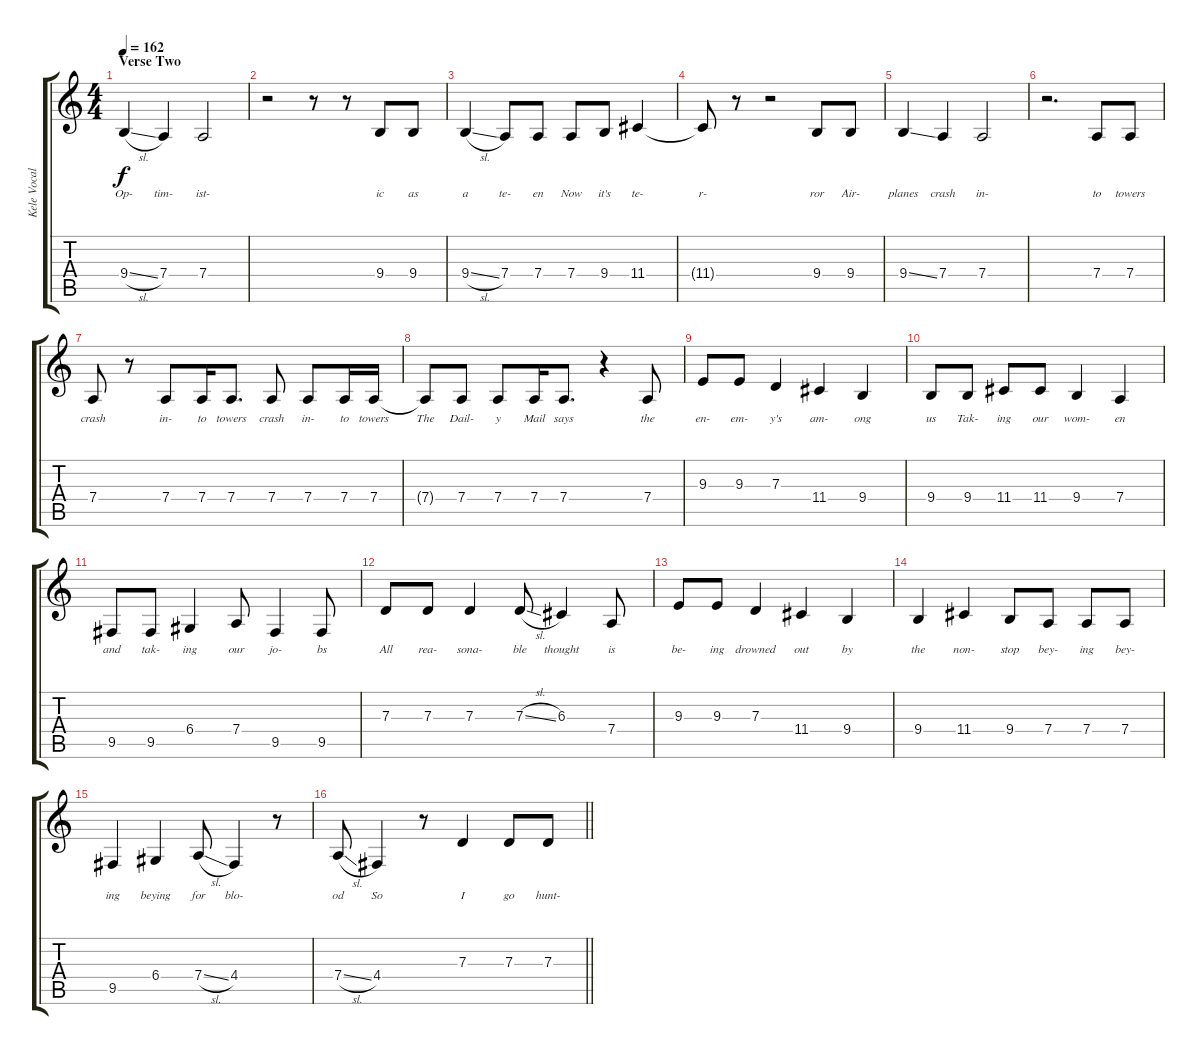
\track ("Kele Vocals" "Kele Vocal") {instrument tenorsax}
\staff {score tabs}
\tuning (E4 B3 G3 D3 A2 E2) {hide}
\ts (4 4)
\section ("" "Verse Two")
\tempo 162
\clef g2
\ks c
9.4{sl}.4{lyrics (0 "Op-") lyrics (1 "") lyrics (2 "") lyrics (3 "") lyrics (4 "") dy f} 7.4.4{lyrics (0 "tim-") lyrics (1 "") lyrics (2 "") lyrics (3 "") lyrics (4 "")} 7.4.2{lyrics (0 "ist-") lyrics (1 "") lyrics (2 "") lyrics (3 "") lyrics (4 "")} |
r.2 r.8 r.8 9.4.8{lyrics (0 "ic") lyrics (1 "") lyrics (2 "") lyrics (3 "") lyrics (4 "")} 9.4.8{lyrics (0 "as") lyrics (1 "") lyrics (2 "") lyrics (3 "") lyrics (4 "")} |
9.4{sl}.4{lyrics (0 "a") lyrics (1 "") lyrics (2 "") lyrics (3 "") lyrics (4 "")} 7.4.8{lyrics (0 "te-") lyrics (1 "") lyrics (2 "") lyrics (3 "") lyrics (4 "")} 7.4.8{lyrics (0 "en") lyrics (1 "") lyrics (2 "") lyrics (3 "") lyrics (4 "")} 7.4.8{lyrics (0 "Now") lyrics (1 "") lyrics (2 "") lyrics (3 "") lyrics (4 "")} 9.4.8{lyrics (0 "it's") lyrics (1 "") lyrics (2 "") lyrics (3 "") lyrics (4 "")} 11.4.4{lyrics (0 "te-") lyrics (1 "") lyrics (2 "") lyrics (3 "") lyrics (4 "")} |
11.4{t}.8{lyrics (0 "r-") lyrics (1 "") lyrics (2 "") lyrics (3 "") lyrics (4 "")} r.8 r.2 9.4.8{lyrics (0 "ror") lyrics (1 "") lyrics (2 "") lyrics (3 "") lyrics (4 "")} 9.4.8{lyrics (0 "Air-") lyrics (1 "") lyrics (2 "") lyrics (3 "") lyrics (4 "")} |
9.4{ss}.4{lyrics (0 "planes") lyrics (1 "") lyrics (2 "") lyrics (3 "") lyrics (4 "")} 7.4.4{lyrics (0 "crash") lyrics (1 "") lyrics (2 "") lyrics (3 "") lyrics (4 "")} 7.4.2{lyrics (0 "in-") lyrics (1 "") lyrics (2 "") lyrics (3 "") lyrics (4 "")} |
r.2{d} 7.4.8{lyrics (0 "to") lyrics (1 "") lyrics (2 "") lyrics (3 "") lyrics (4 "")} 7.4.8{lyrics (0 "towers") lyrics (1 "") lyrics (2 "") lyrics (3 "") lyrics (4 "")} |
7.4.8{lyrics (0 "crash") lyrics (1 "") lyrics (2 "") lyrics (3 "") lyrics (4 "")} r.8 7.4.8{lyrics (0 "in-") lyrics (1 "") lyrics (2 "") lyrics (3 "") lyrics (4 "")} 7.4.16{lyrics (0 "to") lyrics (1 "") lyrics (2 "") lyrics (3 "") lyrics (4 "")} 7.4.8{d lyrics (0 "towers") lyrics (1 "") lyrics (2 "") lyrics (3 "") lyrics (4 "")} 7.4.8{lyrics (0 "crash") lyrics (1 "") lyrics (2 "") lyrics (3 "") lyrics (4 "")} 7.4.8{lyrics (0 "in-") lyrics (1 "") lyrics (2 "") lyrics (3 "") lyrics (4 "")} 7.4.16{lyrics (0 "to") lyrics (1 "") lyrics (2 "") lyrics (3 "") lyrics (4 "")} 7.4.16{lyrics (0 "towers") lyrics (1 "") lyrics (2 "") lyrics (3 "") lyrics (4 "")} |
7.4{t}.8{lyrics (0 "The") lyrics (1 "") lyrics (2 "") lyrics (3 "") lyrics (4 "")} 7.4.8{lyrics (0 "Dail-") lyrics (1 "") lyrics (2 "") lyrics (3 "") lyrics (4 "")} 7.4.8{lyrics (0 "y") lyrics (1 "") lyrics (2 "") lyrics (3 "") lyrics (4 "")} 7.4.16{lyrics (0 "Mail") lyrics (1 "") lyrics (2 "") lyrics (3 "") lyrics (4 "")} 7.4.8{d lyrics (0 "says") lyrics (1 "") lyrics (2 "") lyrics (3 "") lyrics (4 "")} r.4 7.4.8{lyrics (0 "the") lyrics (1 "") lyrics (2 "") lyrics (3 "") lyrics (4 "")} |
9.3.8{lyrics (0 "en-") lyrics (1 "") lyrics (2 "") lyrics (3 "") lyrics (4 "")} 9.3.8{lyrics (0 "em-") lyrics (1 "") lyrics (2 "") lyrics (3 "") lyrics (4 "")} 7.3.4{lyrics (0 "y's") lyrics (1 "") lyrics (2 "") lyrics (3 "") lyrics (4 "")} 11.4.4{lyrics (0 "am-") lyrics (1 "") lyrics (2 "") lyrics (3 "") lyrics (4 "")} 9.4.4{lyrics (0 "ong") lyrics (1 "") lyrics (2 "") lyrics (3 "") lyrics (4 "")} |
9.4.8{lyrics (0 "us") lyrics (1 "") lyrics (2 "") lyrics (3 "") lyrics (4 "")} 9.4.8{lyrics (0 "Tak-") lyrics (1 "") lyrics (2 "") lyrics (3 "") lyrics (4 "")} 11.4.8{lyrics (0 "ing") lyrics (1 "") lyrics (2 "") lyrics (3 "") lyrics (4 "")} 11.4.8{lyrics (0 "our") lyrics (1 "") lyrics (2 "") lyrics (3 "") lyrics (4 "")} 9.4.4{lyrics (0 "wom-") lyrics (1 "") lyrics (2 "") lyrics (3 "") lyrics (4 "")} 7.4.4{lyrics (0 "en") lyrics (1 "") lyrics (2 "") lyrics (3 "") lyrics (4 "")} |
9.5.8{lyrics (0 "and") lyrics (1 "") lyrics (2 "") lyrics (3 "") lyrics (4 "")} 9.5.8{lyrics (0 "tak-") lyrics (1 "") lyrics (2 "") lyrics (3 "") lyrics (4 "")} 6.4.4{lyrics (0 "ing") lyrics (1 "") lyrics (2 "") lyrics (3 "") lyrics (4 "")} 7.4.8{lyrics (0 "our") lyrics (1 "") lyrics (2 "") lyrics (3 "") lyrics (4 "")} 9.5.4{lyrics (0 "jo-") lyrics (1 "") lyrics (2 "") lyrics (3 "") lyrics (4 "")} 9.5.8{lyrics (0 "bs") lyrics (1 "") lyrics (2 "") lyrics (3 "") lyrics (4 "")} |
7.3.8{lyrics (0 "All") lyrics (1 "") lyrics (2 "") lyrics (3 "") lyrics (4 "")} 7.3.8{lyrics (0 "rea-") lyrics (1 "") lyrics (2 "") lyrics (3 "") lyrics (4 "")} 7.3.4{lyrics (0 "sona-") lyrics (1 "") lyrics (2 "") lyrics (3 "") lyrics (4 "")} 7.3{sl}.8{lyrics (0 "ble") lyrics (1 "") lyrics (2 "") lyrics (3 "") lyrics (4 "")} 6.3.4{lyrics (0 "thought") lyrics (1 "") lyrics (2 "") lyrics (3 "") lyrics (4 "")} 7.4.8{lyrics (0 "is") lyrics (1 "") lyrics (2 "") lyrics (3 "") lyrics (4 "")} |
9.3.8{lyrics (0 "be-") lyrics (1 "") lyrics (2 "") lyrics (3 "") lyrics (4 "")} 9.3.8{lyrics (0 "ing") lyrics (1 "") lyrics (2 "") lyrics (3 "") lyrics (4 "")} 7.3.4{lyrics (0 "drowned") lyrics (1 "") lyrics (2 "") lyrics (3 "") lyrics (4 "")} 11.4.4{lyrics (0 "out") lyrics (1 "") lyrics (2 "") lyrics (3 "") lyrics (4 "")} 9.4.4{lyrics (0 "by") lyrics (1 "") lyrics (2 "") lyrics (3 "") lyrics (4 "")} |
9.4.4{lyrics (0 "the") lyrics (1 "") lyrics (2 "") lyrics (3 "") lyrics (4 "")} 11.4.4{lyrics (0 "non-") lyrics (1 "") lyrics (2 "") lyrics (3 "") lyrics (4 "")} 9.4.8{lyrics (0 "stop") lyrics (1 "") lyrics (2 "") lyrics (3 "") lyrics (4 "")} 7.4.8{lyrics (0 "bey-") lyrics (1 "") lyrics (2 "") lyrics (3 "") lyrics (4 "")} 7.4.8{lyrics (0 "ing") lyrics (1 "") lyrics (2 "") lyrics (3 "") lyrics (4 "")} 7.4.8{lyrics (0 "bey-") lyrics (1 "") lyrics (2 "") lyrics (3 "") lyrics (4 "")} |
9.5.4{lyrics (0 "ing") lyrics (1 "") lyrics (2 "") lyrics (3 "") lyrics (4 "")} 6.4.4{lyrics (0 "beying") lyrics (1 "") lyrics (2 "") lyrics (3 "") lyrics (4 "")} 7.4{sl}.8{lyrics (0 "for") lyrics (1 "") lyrics (2 "") lyrics (3 "") lyrics (4 "")} 4.4.4{lyrics (0 "blo-") lyrics (1 "") lyrics (2 "") lyrics (3 "") lyrics (4 "")} r.8 |
\barLineRight lightlight
7.4{sl}.8{lyrics (0 "od") lyrics (1 "") lyrics (2 "") lyrics (3 "") lyrics (4 "")} 4.4.4{lyrics (0 "So") lyrics (1 "") lyrics (2 "") lyrics (3 "") lyrics (4 "")} r.8 7.3.4{lyrics (0 "I") lyrics (1 "") lyrics (2 "") lyrics (3 "") lyrics (4 "")} 7.3.8{lyrics (0 "go") lyrics (1 "") lyrics (2 "") lyrics (3 "") lyrics (4 "")} 7.3.8{lyrics (0 "hunt-") lyrics (1 "") lyrics (2 "") lyrics (3 "") lyrics (4 "")}
